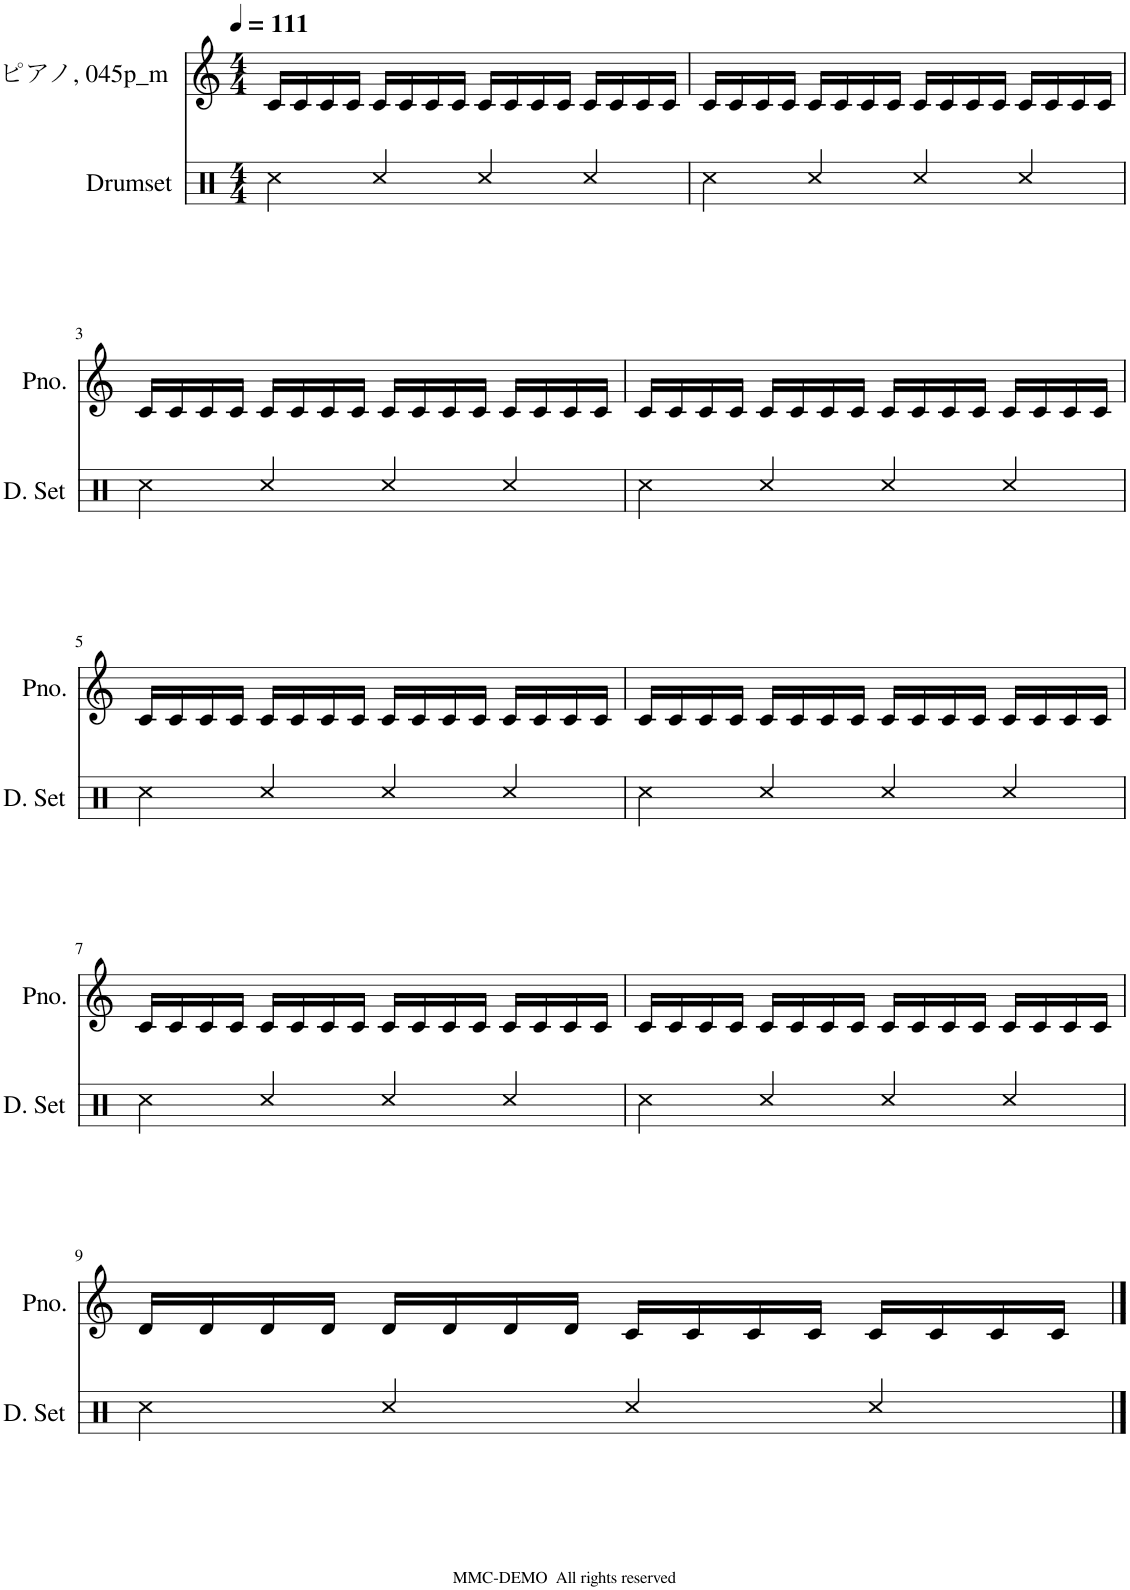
**kern	**kern
*part2	*part1
*staff2	*staff1
*I"Drumset	*I"ピアノ, 045p_m
*I'D. Set	*
*clefX	*clefG2
*k[]	*k[]
*M4/4	*M4/4
*MM111	*MM111
=1	=1
4Rcc\	16c/LL
.	16c/
.	16c/
.	16c/JJ
4Rcc/	16c/LL
.	16c/
.	16c/
.	16c/JJ
4Rcc/	16c/LL
.	16c/
.	16c/
.	16c/JJ
4Rcc/	16c/LL
.	16c/
.	16c/
.	16c/JJ
=2	=2
4Rcc\	16c/LL
.	16c/
.	16c/
.	16c/JJ
4Rcc/	16c/LL
.	16c/
.	16c/
.	16c/JJ
4Rcc/	16c/LL
.	16c/
.	16c/
.	16c/JJ
4Rcc/	16c/LL
.	16c/
.	16c/
.	16c/JJ
!!LO:LB:g=z
=3	=3
4Rcc\	16c/LL
.	16c/
.	16c/
.	16c/JJ
4Rcc/	16c/LL
.	16c/
.	16c/
.	16c/JJ
4Rcc/	16c/LL
.	16c/
.	16c/
.	16c/JJ
4Rcc/	16c/LL
.	16c/
.	16c/
.	16c/JJ
=4	=4
4Rcc\	16c/LL
.	16c/
.	16c/
.	16c/JJ
4Rcc/	16c/LL
.	16c/
.	16c/
.	16c/JJ
4Rcc/	16c/LL
.	16c/
.	16c/
.	16c/JJ
4Rcc/	16c/LL
.	16c/
.	16c/
.	16c/JJ
!!LO:LB:g=z
=5	=5
4Rcc\	16c/LL
.	16c/
.	16c/
.	16c/JJ
4Rcc/	16c/LL
.	16c/
.	16c/
.	16c/JJ
4Rcc/	16c/LL
.	16c/
.	16c/
.	16c/JJ
4Rcc/	16c/LL
.	16c/
.	16c/
.	16c/JJ
=6	=6
4Rcc\	16c/LL
.	16c/
.	16c/
.	16c/JJ
4Rcc/	16c/LL
.	16c/
.	16c/
.	16c/JJ
4Rcc/	16c/LL
.	16c/
.	16c/
.	16c/JJ
4Rcc/	16c/LL
.	16c/
.	16c/
.	16c/JJ
!!LO:LB:g=z
=7	=7
4Rcc\	16c/LL
.	16c/
.	16c/
.	16c/JJ
4Rcc/	16c/LL
.	16c/
.	16c/
.	16c/JJ
4Rcc/	16c/LL
.	16c/
.	16c/
.	16c/JJ
4Rcc/	16c/LL
.	16c/
.	16c/
.	16c/JJ
=8	=8
4Rcc\	16c/LL
.	16c/
.	16c/
.	16c/JJ
4Rcc/	16c/LL
.	16c/
.	16c/
.	16c/JJ
4Rcc/	16c/LL
.	16c/
.	16c/
.	16c/JJ
4Rcc/	16c/LL
.	16c/
.	16c/
.	16c/JJ
!!LO:LB:g=z
=9	=9
4Rcc\	16d/LL
.	16d/
.	16d/
.	16d/JJ
4Rcc/	16d/LL
.	16d/
.	16d/
.	16d/JJ
4Rcc/	16c/LL
.	16c/
.	16c/
.	16c/JJ
4Rcc/	16c/LL
.	16c/
.	16c/
.	16c/JJ
==	==
*-	*-
